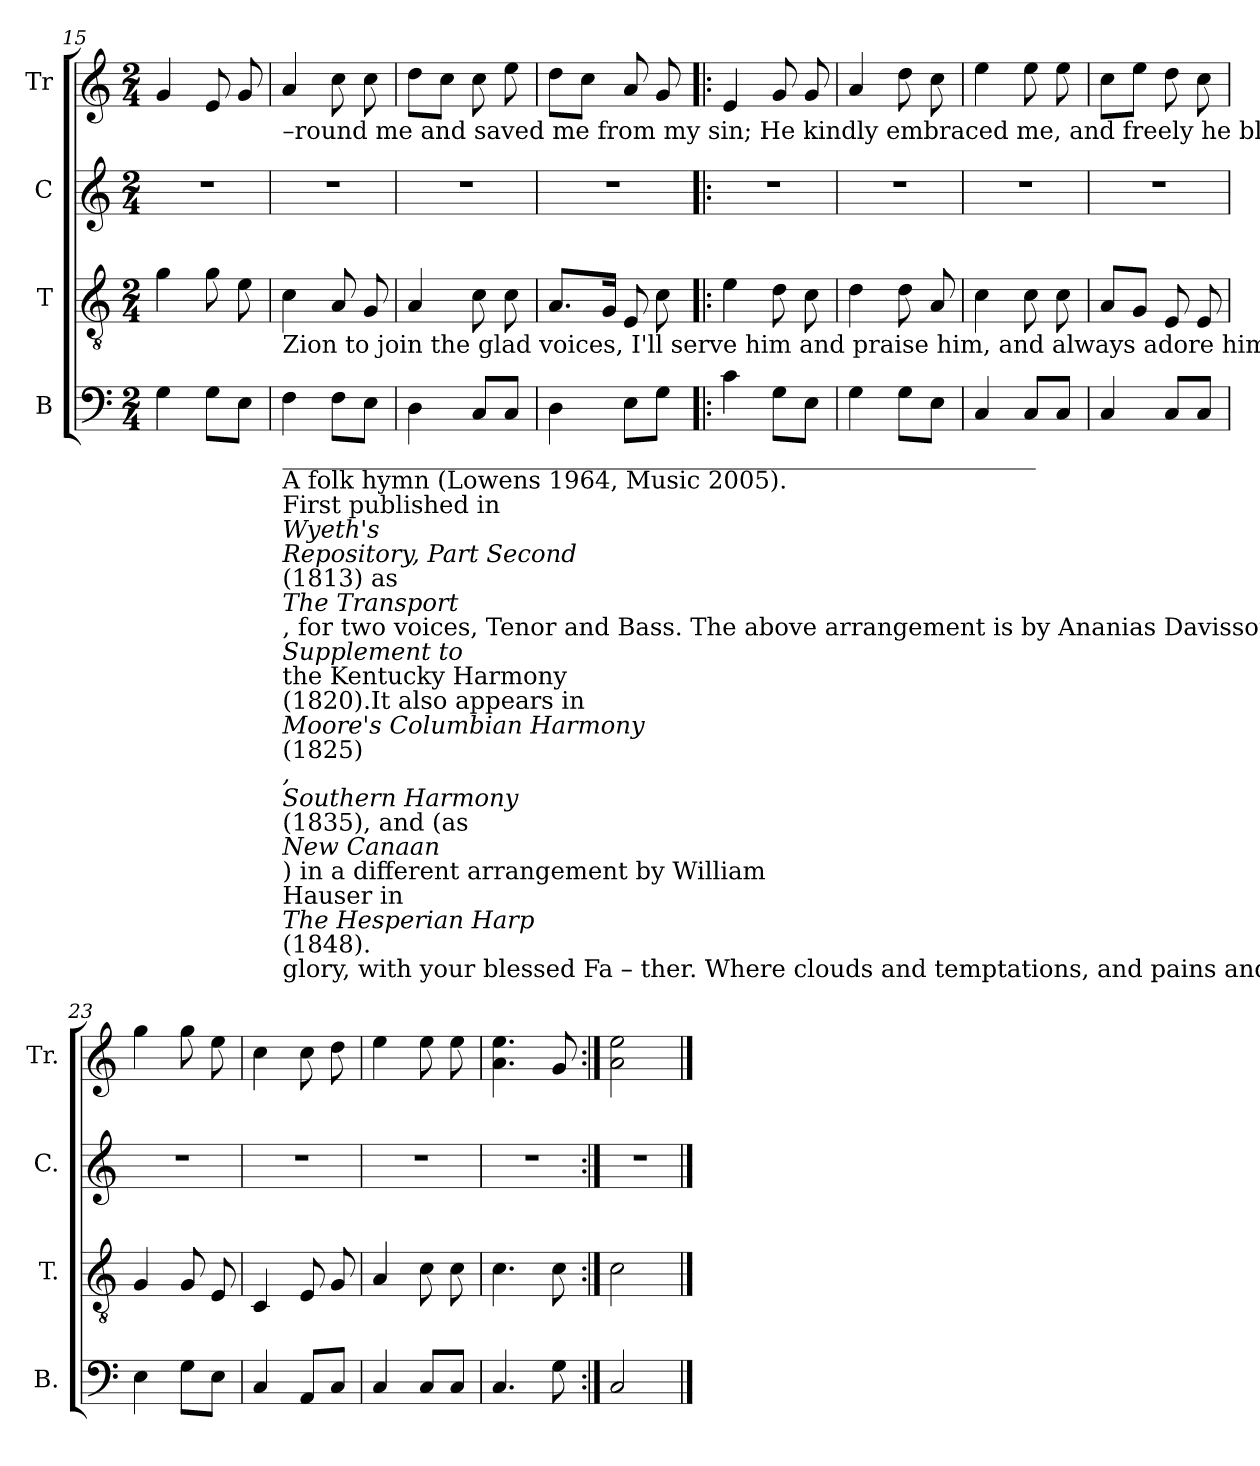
**kern	**kern	**kern	**kern
*part4	*part3	*part2	*part1
*staff4	*staff3	*staff2	*staff1
*I"B	*I"T	*I"C	*I"Tr
*I'B.	*I'T.	*I'C.	*I'Tr.
*clefF4	*clefGv2	*clefG2	*clefG2
*k[]	*k[]	*k[]	*k[]
*M2/4	*M2/4	*M2/4	*M2/4
=15	=15	=15	=15
4G!\	4g!\	2r	4g!/
8G!\L	8g!\	.	8e!/
8E!\J	8e!\	.	8g!/
!!LO:LB:g=z
=16	=16	=16	=16
!	!	!	!LO:TX:b:t=–round me and saved me from  my    sin;    He      kindly  embraced   me,  and freely he blessed me, And taught me aloud  his sweet praises  to   sing.   He
!	!LO:TX:b:t=Zion      to   join    the   glad    voices,       I'll     serve  him and praise him, and always adore him;   Till  we meet in  heav'n where parting is no more.  I'll	!	!
!LO:TX:b:t=______________________________________________________________	!	!	!
!LO:TX:b:t=A folk hymn (Lowens 1964, Music 2005).	!	!	!
!LO:TX:b:t=First published in	!	!	!
!LO:TX:b:i:t=Wyeth's	!	!	!
!LO:TX:b:i:t=Repository, Part Second	!	!	!
!LO:TX:b:t=(1813) as	!	!	!
!LO:TX:b:i:t=The Transport	!	!	!
!LO:TX:b:t=, for two voices, Tenor and Bass. The above arrangement is by Ananias Davisson in	!	!	!
!LO:TX:b:i:t=Supplement to	!	!	!
!LO:TX:b:t=the Kentucky Harmony	!	!	!
!LO:TX:b:t=(1820).It also appears in	!	!	!
!LO:TX:b:i:t=Moore's Columbian Harmony	!	!	!
!LO:TX:b:t=(1825)	!	!	!
!LO:TX:b:i:t=,	!	!	!
!LO:TX:b:i:t=Southern Harmony	!	!	!
!LO:TX:b:t=(1835), and (as	!	!	!
!LO:TX:b:i:t=New Canaan	!	!	!
!LO:TX:b:t=) in a different arrangement by William	!	!	!
!LO:TX:b:t=Hauser in	!	!	!
!LO:TX:b:i:t=The Hesperian Harp	!	!	!
!LO:TX:b:t=(1848).	!	!	!
!LO:TX:b:t=glory,  with  your   blessed    Fa  –  ther.  Where clouds  and  temptations,  and pains and vexations, Are  ail  lost  for – ev – er  in  perfect bright  day. Where	!	!	!
4F!\	4c!\	2r	4a!/
8F!\L	8A!/	.	8cc!\
8E!\J	8G!/	.	8cc!\
=17	=17	=17	=17
4D!\	4A!/	2r	8dd!\L
.	.	.	8cc!\J
8C!/L	8c!\	.	8cc!\
8C!/J	8c!\	.	8ee!\
=18	=18	=18	=18
4D!\	8.A!/L	2r	8dd!\L
.	.	.	8cc!\J
.	16G!/Jk	.	.
8E!\L	8E!/	.	8a!/
8G!\J	8c!\	.	8g!/
=19!|:	=19!|:	=19!|:	=19!|:
4c!\	4e!\	2r	4e!/
8G!\L	8d!\	.	8g!/
8E!\J	8c!\	.	8g!/
=20	=20	=20	=20
4G!\	4d!\	2r	4a!/
8G!\L	8d!\	.	8dd!\
8E!\J	8A!/	.	8cc!\
=21	=21	=21	=21
4C!/	4c!\	2r	4ee!\
8C!/L	8c!\	.	8ee!\
8C!/J	8c!\	.	8ee!\
=22	=22	=22	=22
4C!/	8A!/L	2r	8cc!\L
.	8G!/J	.	8ee!\J
8C!/L	8E!/	.	8dd!\
8C!/J	8E!/	.	8cc!\
=23	=23	=23	=23
4E!\	4G!/	2r	4gg!\
8G!\L	8G!/	.	8gg!\
8E!\J	8E!/	.	8ee!\
=24	=24	=24	=24
4C!/	4C!/	2r	4cc!\
8AA!/L	8E!/	.	8cc!\
8C!/J	8G!/	.	8dd!\
=25	=25	=25	=25
4C!/	4A!/	2r	4ee!\
8C!/L	8c!\	.	8ee!\
8C!/J	8c!\	.	8ee!\
=26	=26	=26	=26
4.C!/	4.c!\	2r	4.a!\ 4.ee!\
8G!\	8c!\	.	8g!/
=27:|!	=27:|!	=27:|!	=27:|!
2C!/	2c!\	2r	2a!\ 2ee!\
==	==	==	==
*-	*-	*-	*-
